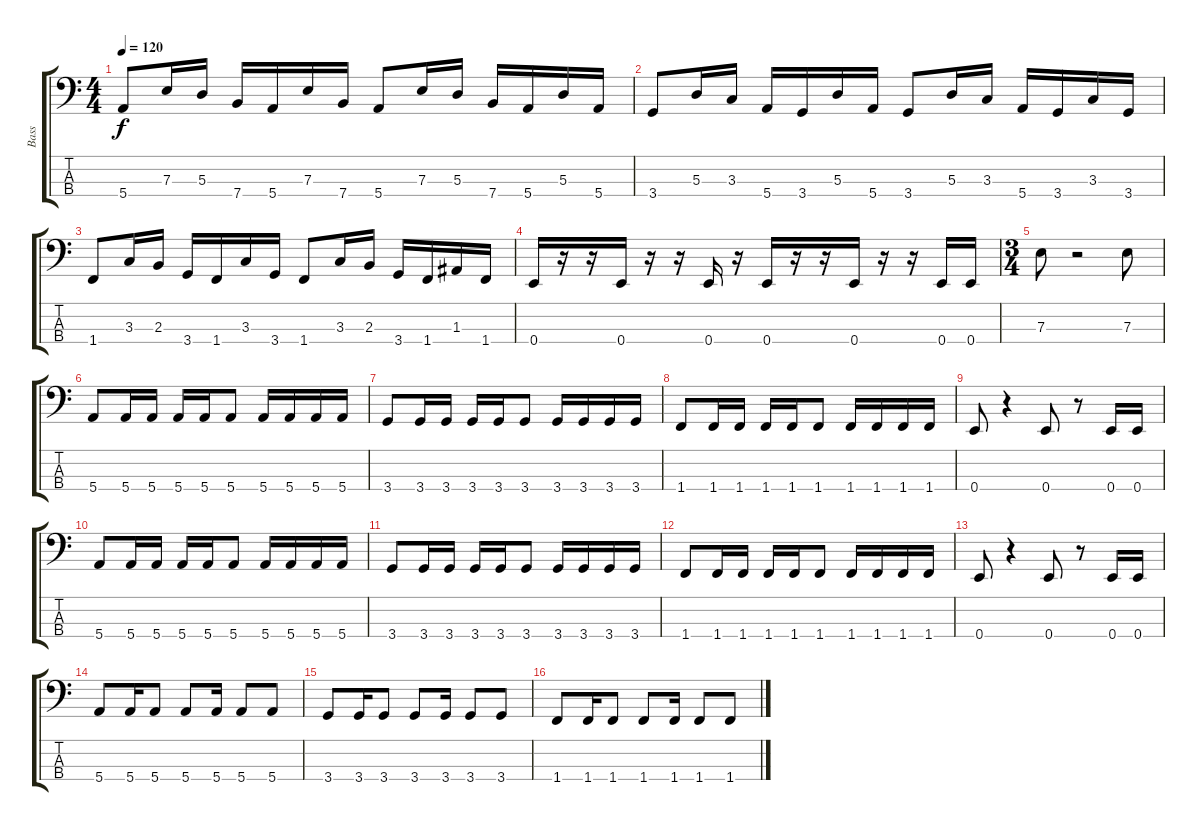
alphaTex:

\track ("Bass" "Bass") {instrument electricbassfinger}
\staff {score tabs}
\tuning (G2 D2 A1 E1) {hide}
\ts (4 4)
\tempo 120
\clef f4
\ks c
5.4.8{dy f} 7.3.16 5.3.16 7.4.16 5.4.16 7.3.16 7.4.16 5.4.8 7.3.16 5.3.16 7.4.16 5.4.16 5.3.16 5.4.16 |
3.4.8 5.3.16 3.3.16 5.4.16 3.4.16 5.3.16 5.4.16 3.4.8 5.3.16 3.3.16 5.4.16 3.4.16 3.3.16 3.4.16 |
1.4.8 3.3.16 2.3.16 3.4.16 1.4.16 3.3.16 3.4.16 1.4.8 3.3.16 2.3.16 3.4.16 1.4.16 1.3.16 1.4.16 |
0.4.16 r.16 r.16 0.4.16 r.16 r.16 0.4.16 r.16 0.4.16 r.16 r.16 0.4.16 r.16 r.16 0.4.16 0.4.16 |
\ts (3 4)
7.3.8 r.2 7.3.8 |
5.4.8 5.4.16 5.4.16 5.4.16 5.4.16 5.4.8 5.4.16 5.4.16 5.4.16 5.4.16 |
3.4.8 3.4.16 3.4.16 3.4.16 3.4.16 3.4.8 3.4.16 3.4.16 3.4.16 3.4.16 |
1.4.8 1.4.16 1.4.16 1.4.16 1.4.16 1.4.8 1.4.16 1.4.16 1.4.16 1.4.16 |
0.4.8 r.4 0.4.8 r.8 0.4.16 0.4.16 |
5.4.8 5.4.16 5.4.16 5.4.16 5.4.16 5.4.8 5.4.16 5.4.16 5.4.16 5.4.16 |
3.4.8 3.4.16 3.4.16 3.4.16 3.4.16 3.4.8 3.4.16 3.4.16 3.4.16 3.4.16 |
1.4.8 1.4.16 1.4.16 1.4.16 1.4.16 1.4.8 1.4.16 1.4.16 1.4.16 1.4.16 |
0.4.8 r.4 0.4.8 r.8 0.4.16 0.4.16 |
5.4.8 5.4.16 5.4.8 5.4.8 5.4.16 5.4.8 5.4.8 |
3.4.8 3.4.16 3.4.8 3.4.8 3.4.16 3.4.8 3.4.8 |
1.4.8 1.4.16 1.4.8 1.4.8 1.4.16 1.4.8 1.4.8
